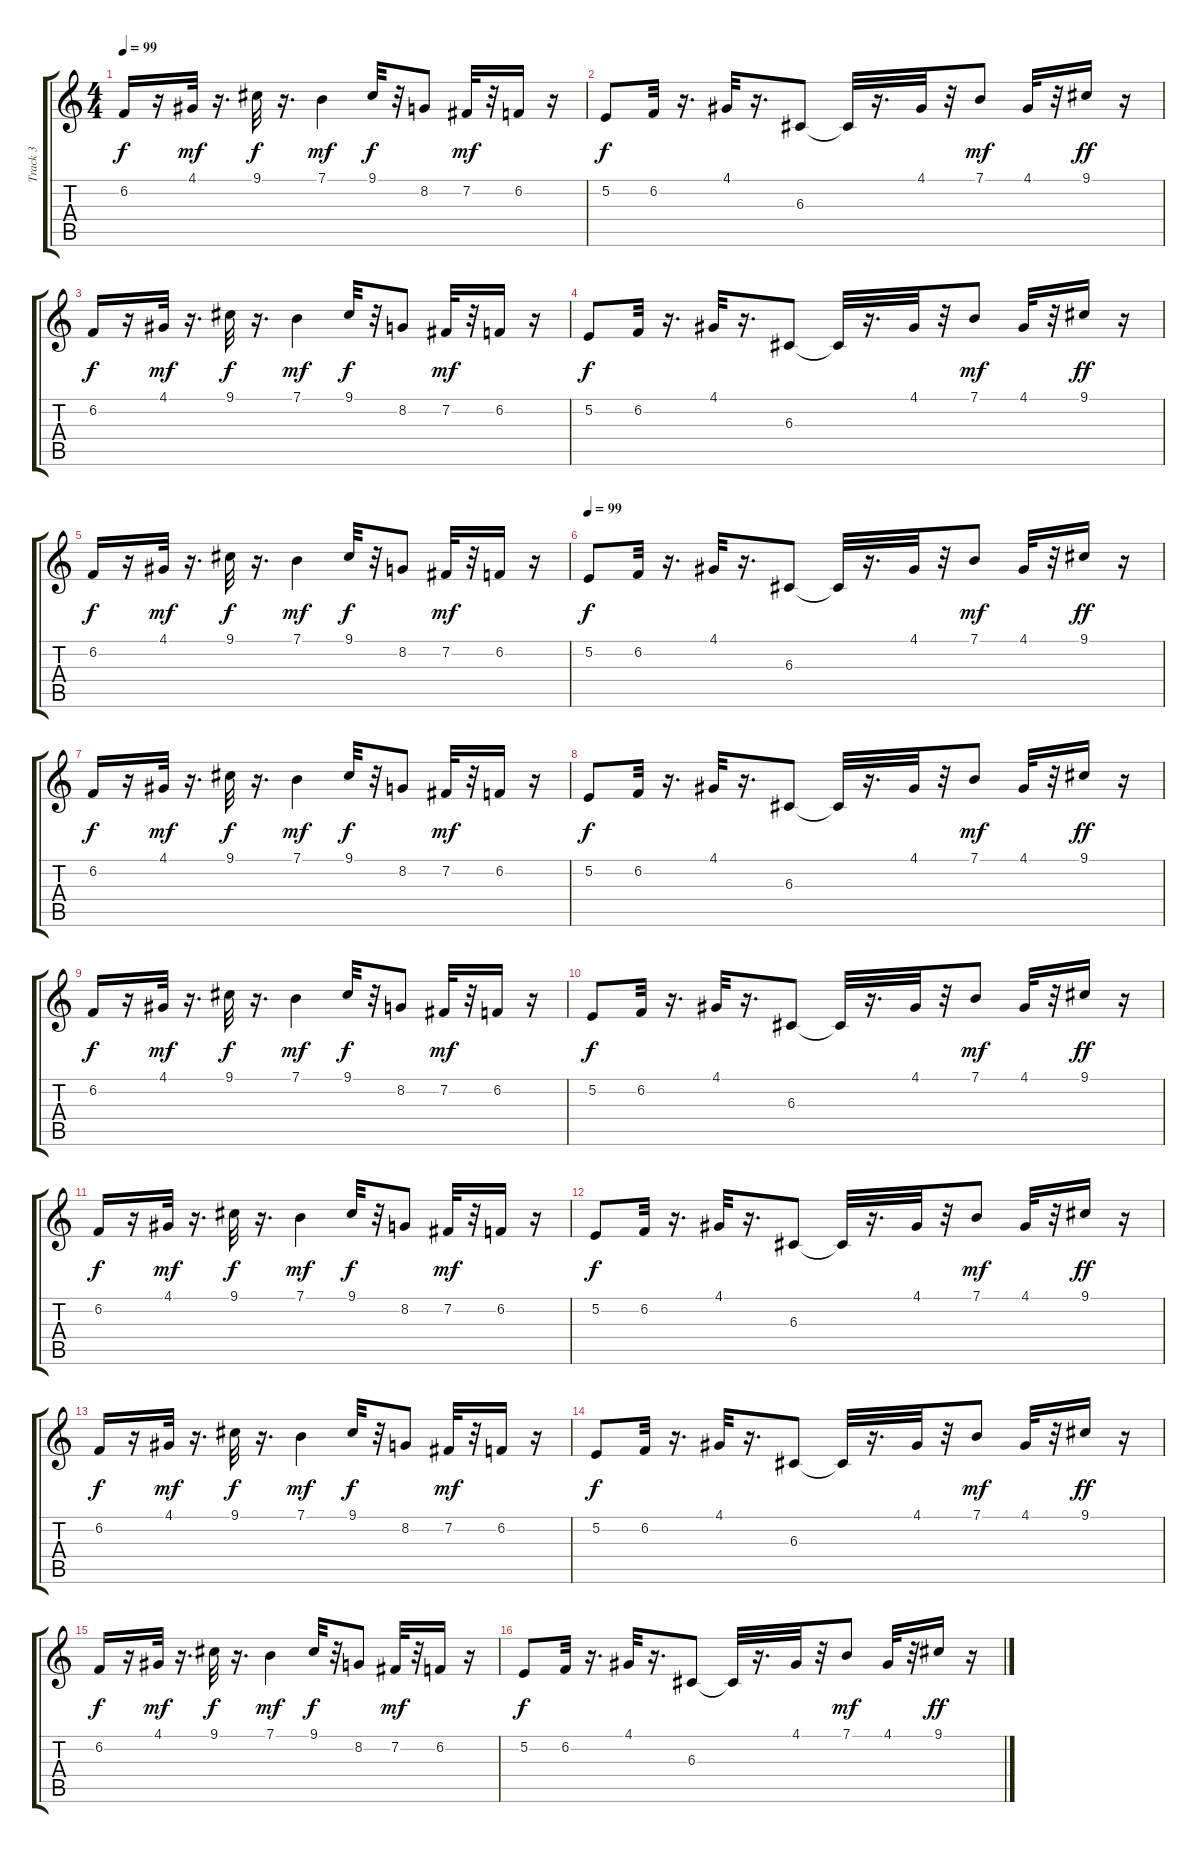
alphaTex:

\track ("Track 3" "Track 3") {instrument clavinet}
\staff {score tabs}
\tuning (E4 B3 G3 D3 A2 E2) {hide}
\ts (4 4)
\tempo 99
\clef g2
\ks c
6.2.16{dy f} r.16 4.1.32{dy mf} r.16{d} 9.1.32{dy f} r.16{d} 7.1.4{dy mf} 9.1.32{dy f} r.32 8.2.8 7.2.32{dy mf} r.32 6.2.16 r.16 |
5.2.8{dy f} 6.2.32 r.16{d} 4.1.32 r.16{d} 6.3.8 6.3{t}.32 r.16{d} 4.1.32 r.32 7.1.8{dy mf} 4.1.32 r.32 9.1.16{dy ff} r.16 |
6.2.16{dy f} r.16 4.1.32{dy mf} r.16{d} 9.1.32{dy f} r.16{d} 7.1.4{dy mf} 9.1.32{dy f} r.32 8.2.8 7.2.32{dy mf} r.32 6.2.16 r.16 |
5.2.8{dy f} 6.2.32 r.16{d} 4.1.32 r.16{d} 6.3.8 6.3{t}.32 r.16{d} 4.1.32 r.32 7.1.8{dy mf} 4.1.32 r.32 9.1.16{dy ff} r.16 |
6.2.16{dy f} r.16 4.1.32{dy mf} r.16{d} 9.1.32{dy f} r.16{d} 7.1.4{dy mf} 9.1.32{dy f} r.32 8.2.8 7.2.32{dy mf} r.32 6.2.16 r.16 |
\tempo 99
5.2.8{dy f} 6.2.32 r.16{d} 4.1.32 r.16{d} 6.3.8 6.3{t}.32 r.16{d} 4.1.32 r.32 7.1.8{dy mf} 4.1.32 r.32 9.1.16{dy ff} r.16 |
6.2.16{dy f} r.16 4.1.32{dy mf} r.16{d} 9.1.32{dy f} r.16{d} 7.1.4{dy mf} 9.1.32{dy f} r.32 8.2.8 7.2.32{dy mf} r.32 6.2.16 r.16 |
5.2.8{dy f} 6.2.32 r.16{d} 4.1.32 r.16{d} 6.3.8 6.3{t}.32 r.16{d} 4.1.32 r.32 7.1.8{dy mf} 4.1.32 r.32 9.1.16{dy ff} r.16 |
6.2.16{dy f} r.16 4.1.32{dy mf} r.16{d} 9.1.32{dy f} r.16{d} 7.1.4{dy mf} 9.1.32{dy f} r.32 8.2.8 7.2.32{dy mf} r.32 6.2.16 r.16 |
5.2.8{dy f} 6.2.32 r.16{d} 4.1.32 r.16{d} 6.3.8 6.3{t}.32 r.16{d} 4.1.32 r.32 7.1.8{dy mf} 4.1.32 r.32 9.1.16{dy ff} r.16 |
6.2.16{dy f} r.16 4.1.32{dy mf} r.16{d} 9.1.32{dy f} r.16{d} 7.1.4{dy mf} 9.1.32{dy f} r.32 8.2.8 7.2.32{dy mf} r.32 6.2.16 r.16 |
5.2.8{dy f} 6.2.32 r.16{d} 4.1.32 r.16{d} 6.3.8 6.3{t}.32 r.16{d} 4.1.32 r.32 7.1.8{dy mf} 4.1.32 r.32 9.1.16{dy ff} r.16 |
6.2.16{dy f} r.16 4.1.32{dy mf} r.16{d} 9.1.32{dy f} r.16{d} 7.1.4{dy mf} 9.1.32{dy f} r.32 8.2.8 7.2.32{dy mf} r.32 6.2.16 r.16 |
5.2.8{dy f} 6.2.32 r.16{d} 4.1.32 r.16{d} 6.3.8 6.3{t}.32 r.16{d} 4.1.32 r.32 7.1.8{dy mf} 4.1.32 r.32 9.1.16{dy ff} r.16 |
6.2.16{dy f} r.16 4.1.32{dy mf} r.16{d} 9.1.32{dy f} r.16{d} 7.1.4{dy mf} 9.1.32{dy f} r.32 8.2.8 7.2.32{dy mf} r.32 6.2.16 r.16 |
5.2.8{dy f} 6.2.32 r.16{d} 4.1.32 r.16{d} 6.3.8 6.3{t}.32 r.16{d} 4.1.32 r.32 7.1.8{dy mf} 4.1.32 r.32 9.1.16{dy ff} r.16
